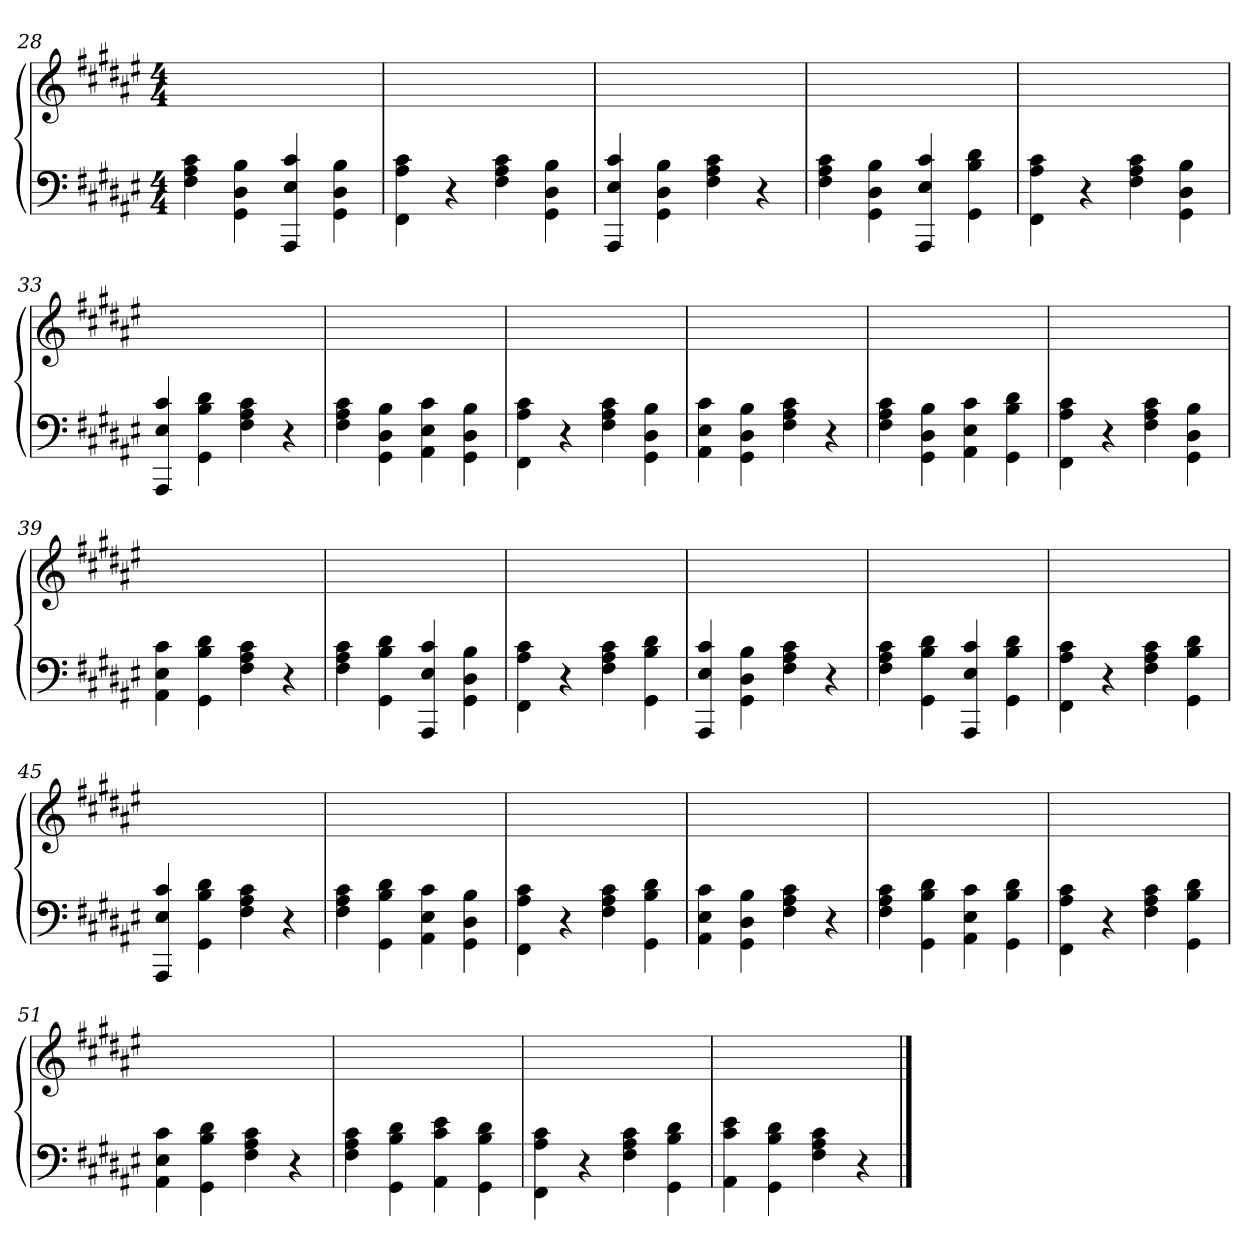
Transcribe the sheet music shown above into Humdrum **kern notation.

**kern	**kern
*part2	*part1
*staff2	*staff1
*clefF4	*clefG2
*k[f#c#g#d#a#e#]	*k[f#c#g#d#a#e#]
*F#:	*F#:
*M4/4	*M4/4
=28	=28
4F# 4A# 4c#	1ryy
4GG# 4D# 4B	.
4AAA# 4E# 4c#	.
4GG# 4D# 4B	.
=29	=29
4FF# 4A# 4c#	1ryy
4r	.
4F# 4A# 4c#	.
4GG# 4D# 4B	.
=30	=30
4AAA# 4E# 4c#	1ryy
4GG# 4D# 4B	.
4F# 4A# 4c#	.
4r	.
=31	=31
4F# 4A# 4c#	1ryy
4GG# 4D# 4B	.
4AAA# 4E# 4c#	.
4GG# 4B 4d#	.
=32	=32
4FF# 4A# 4c#	1ryy
4r	.
4F# 4A# 4c#	.
4GG# 4D# 4B	.
=33	=33
4AAA# 4E# 4c#	1ryy
4GG# 4B 4d#	.
4F# 4A# 4c#	.
4r	.
=34	=34
4F# 4A# 4c#	1ryy
4GG# 4D# 4B	.
4AA# 4E# 4c#	.
4GG# 4D# 4B	.
=35	=35
4FF# 4A# 4c#	1ryy
4r	.
4F# 4A# 4c#	.
4GG# 4D# 4B	.
=36	=36
4AA# 4E# 4c#	1ryy
4GG# 4D# 4B	.
4F# 4A# 4c#	.
4r	.
=37	=37
4F# 4A# 4c#	1ryy
4GG# 4D# 4B	.
4AA# 4E# 4c#	.
4GG# 4B 4d#	.
=38	=38
4FF# 4A# 4c#	1ryy
4r	.
4F# 4A# 4c#	.
4GG# 4D# 4B	.
=39	=39
4AA# 4E# 4c#	1ryy
4GG# 4B 4d#	.
4F# 4A# 4c#	.
4r	.
=40	=40
4F# 4A# 4c#	1ryy
4GG# 4B 4d#	.
4AAA# 4E# 4c#	.
4GG# 4D# 4B	.
=41	=41
4FF# 4A# 4c#	1ryy
4r	.
4F# 4A# 4c#	.
4GG# 4B 4d#	.
=42	=42
4AAA# 4E# 4c#	1ryy
4GG# 4D# 4B	.
4F# 4A# 4c#	.
4r	.
=43	=43
4F# 4A# 4c#	1ryy
4GG# 4B 4d#	.
4AAA# 4E# 4c#	.
4GG# 4B 4d#	.
=44	=44
4FF# 4A# 4c#	1ryy
4r	.
4F# 4A# 4c#	.
4GG# 4B 4d#	.
=45	=45
4AAA# 4E# 4c#	1ryy
4GG# 4B 4d#	.
4F# 4A# 4c#	.
4r	.
=46	=46
4F# 4A# 4c#	1ryy
4GG# 4B 4d#	.
4AA# 4E# 4c#	.
4GG# 4D# 4B	.
=47	=47
4FF# 4A# 4c#	1ryy
4r	.
4F# 4A# 4c#	.
4GG# 4B 4d#	.
=48	=48
4AA# 4E# 4c#	1ryy
4GG# 4D# 4B	.
4F# 4A# 4c#	.
4r	.
=49	=49
4F# 4A# 4c#	1ryy
4GG# 4B 4d#	.
4AA# 4E# 4c#	.
4GG# 4B 4d#	.
=50	=50
4FF# 4A# 4c#	1ryy
4r	.
4F# 4A# 4c#	.
4GG# 4B 4d#	.
=51	=51
4AA# 4E# 4c#	1ryy
4GG# 4B 4d#	.
4F# 4A# 4c#	.
4r	.
=52	=52
4F# 4A# 4c#	1ryy
4GG# 4B 4d#	.
4AA# 4c# 4e#	.
4GG# 4B 4d#	.
=53	=53
4FF# 4A# 4c#	1ryy
4r	.
4F# 4A# 4c#	.
4GG# 4B 4d#	.
=54	=54
4AA# 4c# 4e#	1ryy
4GG# 4B 4d#	.
4F# 4A# 4c#	.
4r	.
==	==
*-	*-
